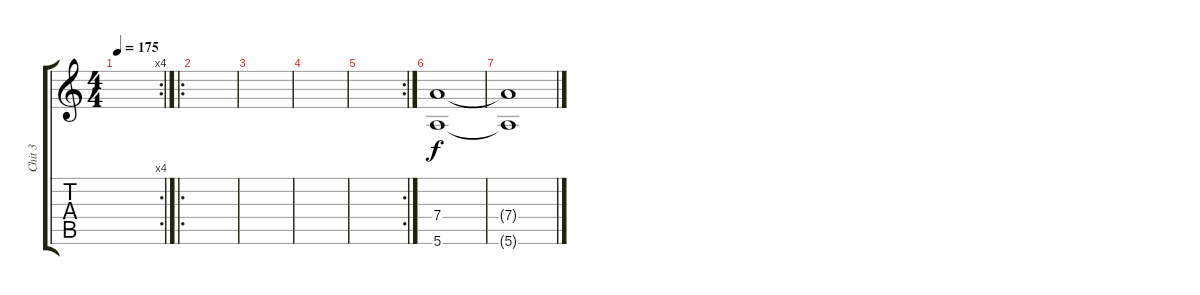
\track ("Chit 3" "Chit 3") {instrument distortionguitar}
\staff {score tabs}
\tuning (E4 B3 G3 D3 A2 E2) {hide}
\rc 4
\ts (4 4)
\tempo 175
\clef g2
\ks c
|
\ro
|
|
|
\rc 2
|
(7.4 5.6).1 |
(7.4{t} 5.6{t}).1
